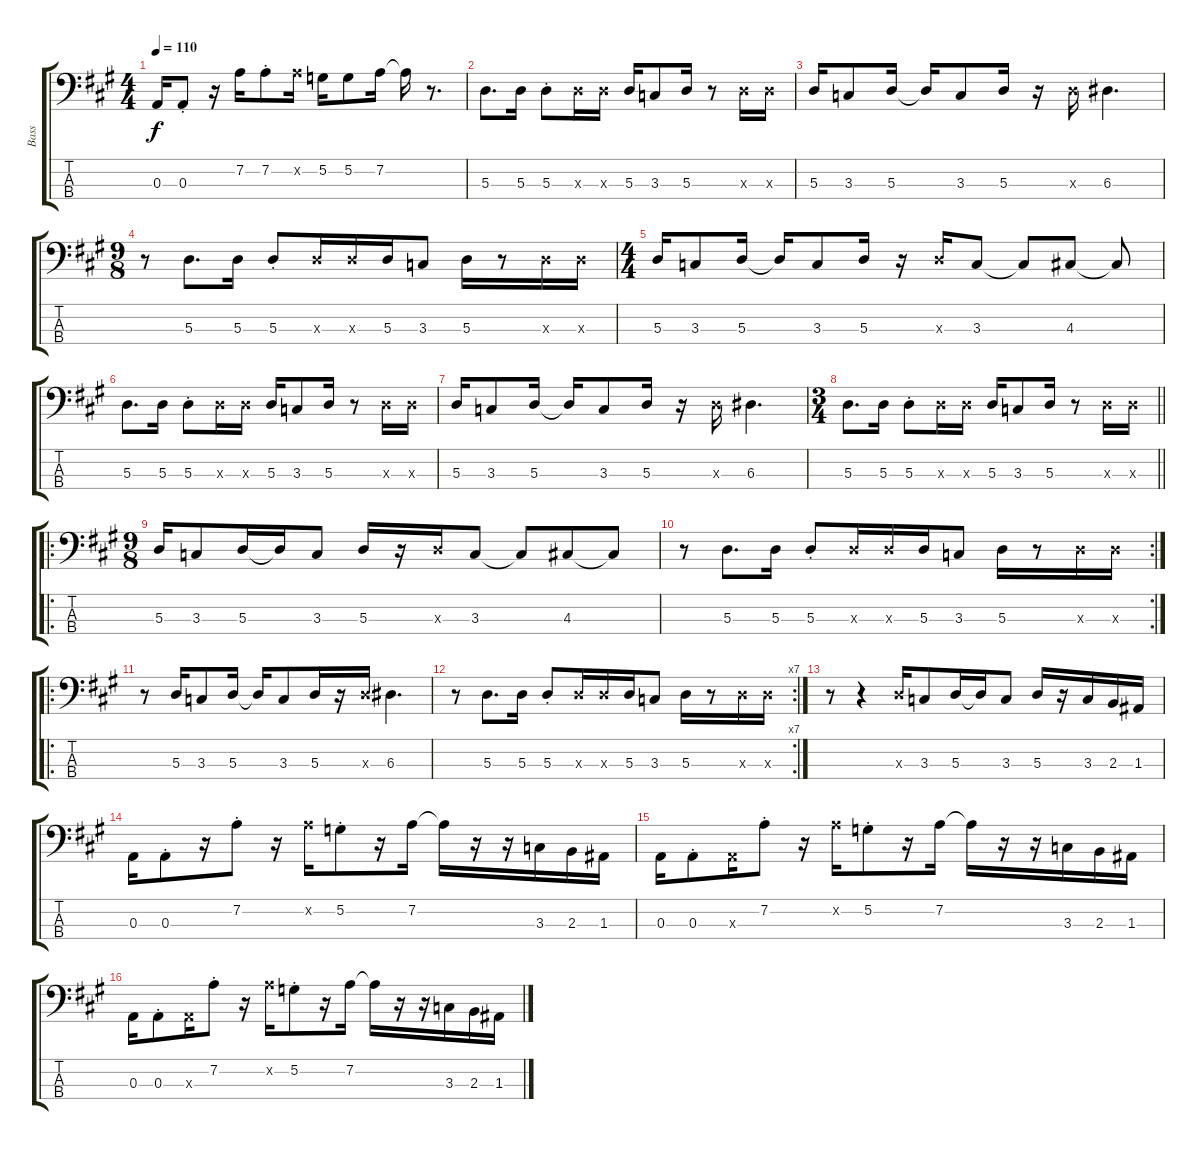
\track ("Bass" "Bass") {instrument electricbasspick}
\staff {score tabs}
\tuning (G2 D2 A1 E1) {hide}
\ts (4 4)
\tempo 110
\clef f4
\ks a
0.3.16{dy f} 0.3{st}.8 r.16 7.2.16 7.2{st}.8 7.2{x}.16 5.2.16 5.2.8 7.2.16 7.2{t}.16 r.8{d} |
5.3.8{d} 5.3.16 5.3{st}.8 5.3{x}.16 5.3{x}.16 5.3.16 3.3.8 5.3.16 r.8 5.3{x}.16 5.3{x}.16 |
5.3.16 3.3.8 5.3.16 5.3{t}.16 3.3.8 5.3.16 r.16 5.3{x}.16 6.3.4{d} |
\ts (9 8)
r.8 5.3.8{d} 5.3.16 5.3{st}.8 5.3{x}.16 5.3{x}.16 5.3.16 3.3.8 5.3.16 r.8 5.3{x}.16 5.3{x}.16 |
\ts (4 4)
5.3.16 3.3.8 5.3.16 5.3{t}.16 3.3.8 5.3.16 r.16 5.3{x}.16 3.3.8 3.3{t}.8 4.3.8 4.3{t}.8 |
5.3.8{d} 5.3.16 5.3{st}.8 5.3{x}.16 5.3{x}.16 5.3.16 3.3.8 5.3.16 r.8 5.3{x}.16 5.3{x}.16 |
5.3.16 3.3.8 5.3.16 5.3{t}.16 3.3.8 5.3.16 r.16 5.3{x}.16 6.3.4{d} |
\ts (3 4)
\barLineRight lightlight
5.3.8{d} 5.3.16 5.3{st}.8 5.3{x}.16 5.3{x}.16 5.3.16 3.3.8 5.3.16 r.8 5.3{x}.16 5.3{x}.16 |
\ro
\ts (9 8)
5.3.16 3.3.8 5.3.16 5.3{t}.16 3.3.8 5.3.16 r.16 5.3{x}.16 3.3.8 3.3{t}.8 4.3.8 4.3{t}.8 |
\rc 2
r.8 5.3.8{d} 5.3.16 5.3{st}.8 5.3{x}.16 5.3{x}.16 5.3.16 3.3.8 5.3.16 r.8 5.3{x}.16 5.3{x}.16 |
\ro
r.8 5.3.16 3.3.8 5.3.16 5.3{t}.16 3.3.8 5.3.16 r.16 5.3{x}.16 6.3.4{d} |
\rc 7
r.8 5.3.8{d} 5.3.16 5.3{st}.8 5.3{x}.16 5.3{x}.16 5.3.16 3.3.8 5.3.16 r.8 5.3{x}.16 5.3{x}.16 |
r.8 r.4 5.3{x}.16 3.3.8 5.3.16 5.3{t}.16 3.3.8 5.3.16 r.16 3.3.16 2.3.16 1.3.16 |
0.3.16 0.3{st}.8 r.16 7.2{st}.8 r.16 7.2{x}.16 5.2{st}.8 r.16 7.2.16 7.2{t}.16 r.16 r.16 3.3.16 2.3.16 1.3.16 |
0.3.16 0.3{st}.8 0.3{x}.16 7.2{st}.8 r.16 7.2{x}.16 5.2{st}.8 r.16 7.2.16 7.2{t}.16 r.16 r.16 3.3.16 2.3.16 1.3.16 |
0.3.16 0.3{st}.8 0.3{x}.16 7.2{st}.8 r.16 7.2{x}.16 5.2{st}.8 r.16 7.2.16 7.2{t}.16 r.16 r.16 3.3.16 2.3.16 1.3.16
